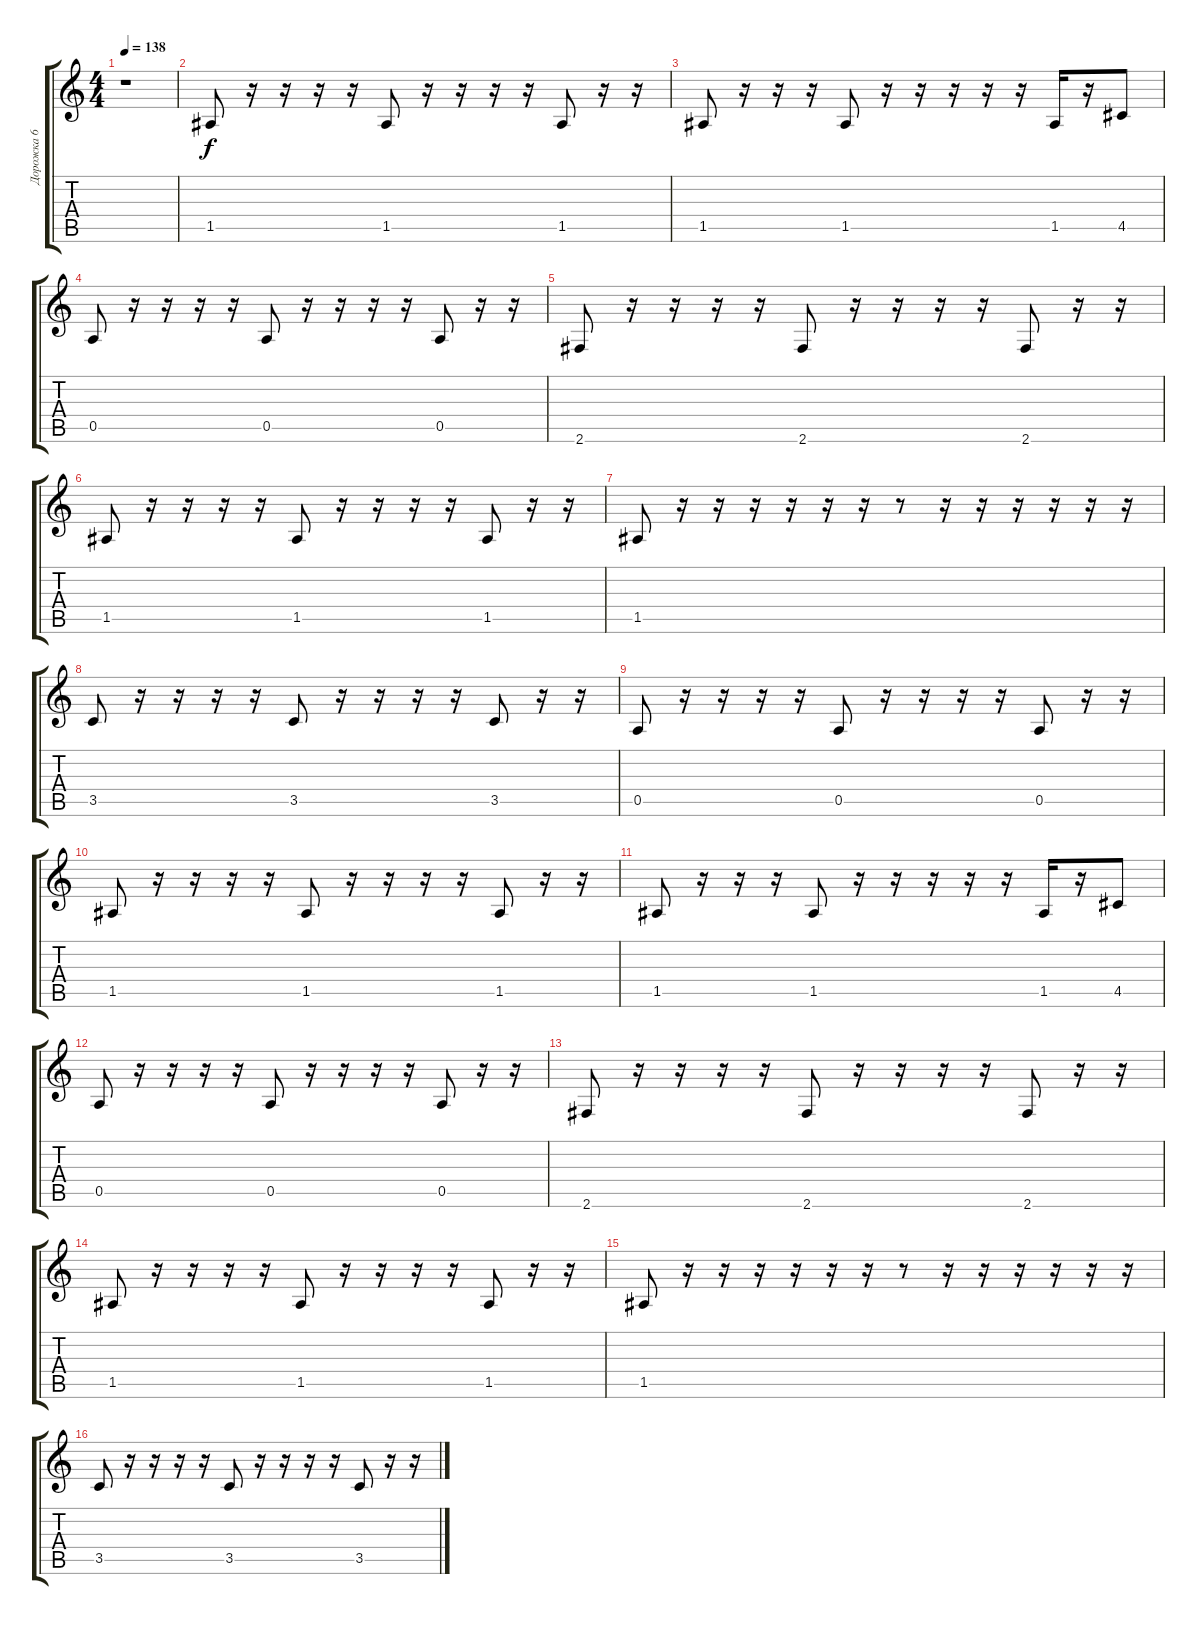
\track ("Дорожка 6" "Дорожка 6") {instrument electricbassfinger}
\staff {score tabs}
\tuning (E4 B3 G3 D3 A2 E2) {hide}
\ts (4 4)
\tempo 138
\clef g2
\ks c
r.1{dy f} |
1.5.8{instrument electricbassfinger} r.16 r.16 r.16 r.16 1.5.8 r.16 r.16 r.16 r.16 1.5.8 r.16 r.16 |
1.5.8 r.16 r.16 r.16 1.5.8 r.16 r.16 r.16 r.16 r.16 1.5.16 r.16 4.5.8 |
0.5.8 r.16 r.16 r.16 r.16 0.5.8 r.16 r.16 r.16 r.16 0.5.8 r.16 r.16 |
2.6.8 r.16 r.16 r.16 r.16 2.6.8 r.16 r.16 r.16 r.16 2.6.8 r.16 r.16 |
1.5.8 r.16 r.16 r.16 r.16 1.5.8 r.16 r.16 r.16 r.16 1.5.8 r.16 r.16 |
1.5.8 r.16 r.16 r.16 r.16 r.16 r.16 r.8 r.16 r.16 r.16 r.16 r.16 r.16 |
3.5.8 r.16 r.16 r.16 r.16 3.5.8 r.16 r.16 r.16 r.16 3.5.8 r.16 r.16 |
0.5.8 r.16 r.16 r.16 r.16 0.5.8 r.16 r.16 r.16 r.16 0.5.8 r.16 r.16 |
1.5.8{instrument electricbassfinger} r.16 r.16 r.16 r.16 1.5.8 r.16 r.16 r.16 r.16 1.5.8 r.16 r.16 |
1.5.8 r.16 r.16 r.16 1.5.8 r.16 r.16 r.16 r.16 r.16 1.5.16 r.16 4.5.8 |
0.5.8 r.16 r.16 r.16 r.16 0.5.8 r.16 r.16 r.16 r.16 0.5.8 r.16 r.16 |
2.6.8 r.16 r.16 r.16 r.16 2.6.8 r.16 r.16 r.16 r.16 2.6.8 r.16 r.16 |
1.5.8 r.16 r.16 r.16 r.16 1.5.8 r.16 r.16 r.16 r.16 1.5.8 r.16 r.16 |
1.5.8 r.16 r.16 r.16 r.16 r.16 r.16 r.8 r.16 r.16 r.16 r.16 r.16 r.16 |
3.5.8 r.16 r.16 r.16 r.16 3.5.8 r.16 r.16 r.16 r.16 3.5.8 r.16 r.16
